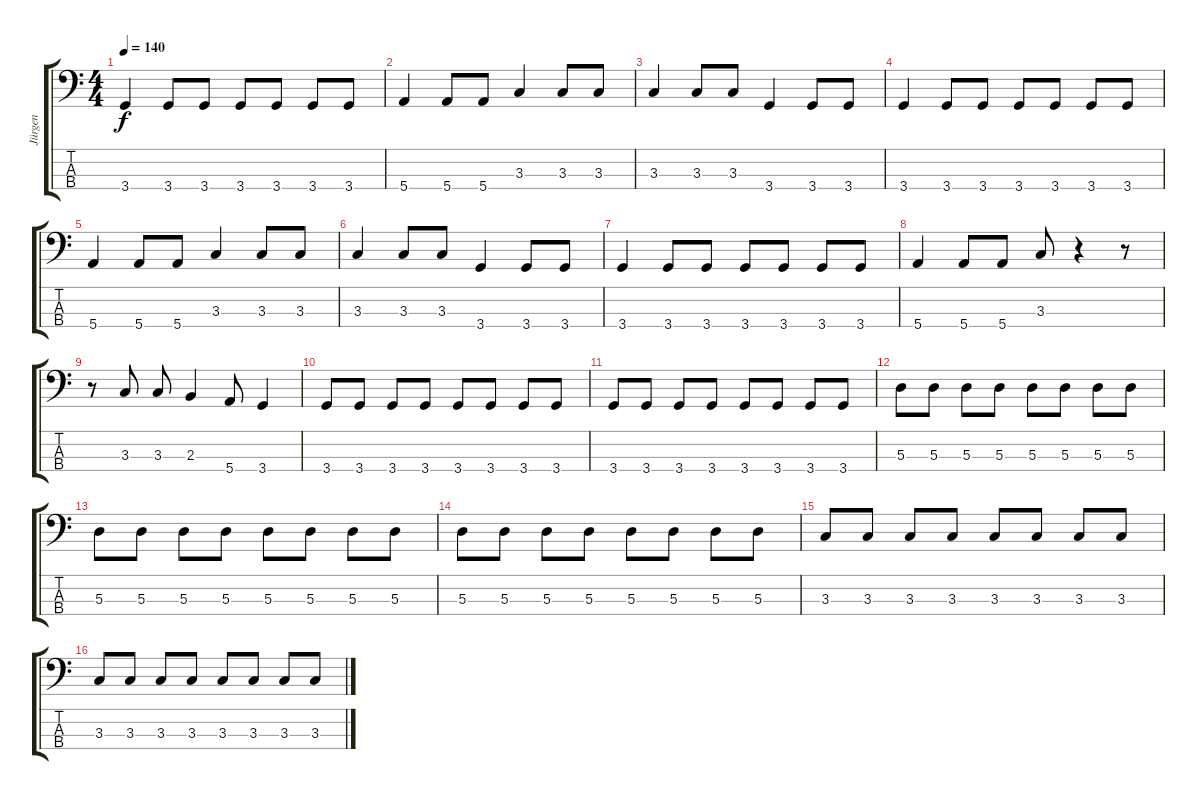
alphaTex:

\track ("Jürgen" "Jürgen") {instrument slapbass2}
\staff {score tabs}
\tuning (G2 D2 A1 E1) {hide}
\ts (4 4)
\tempo 140
\clef f4
\ks c
3.4.4{dy f} 3.4.8 3.4.8 3.4.8 3.4.8 3.4.8 3.4.8 |
5.4.4 5.4.8 5.4.8 3.3.4 3.3.8 3.3.8 |
3.3.4 3.3.8 3.3.8 3.4.4 3.4.8 3.4.8 |
3.4.4 3.4.8 3.4.8 3.4.8 3.4.8 3.4.8 3.4.8 |
5.4.4 5.4.8 5.4.8 3.3.4 3.3.8 3.3.8 |
3.3.4 3.3.8 3.3.8 3.4.4 3.4.8 3.4.8 |
3.4.4 3.4.8 3.4.8 3.4.8 3.4.8 3.4.8 3.4.8 |
5.4.4 5.4.8 5.4.8 3.3.8 r.4 r.8 |
r.8 3.3.8 3.3.8 2.3.4 5.4.8 3.4.4 |
3.4.8 3.4.8 3.4.8 3.4.8 3.4.8 3.4.8 3.4.8 3.4.8 |
3.4.8 3.4.8 3.4.8 3.4.8 3.4.8 3.4.8 3.4.8 3.4.8 |
5.3.8 5.3.8 5.3.8 5.3.8 5.3.8 5.3.8 5.3.8 5.3.8 |
5.3.8 5.3.8 5.3.8 5.3.8 5.3.8 5.3.8 5.3.8 5.3.8 |
5.3.8 5.3.8 5.3.8 5.3.8 5.3.8 5.3.8 5.3.8 5.3.8 |
3.3.8 3.3.8 3.3.8 3.3.8 3.3.8 3.3.8 3.3.8 3.3.8 |
3.3.8 3.3.8 3.3.8 3.3.8 3.3.8 3.3.8 3.3.8 3.3.8
